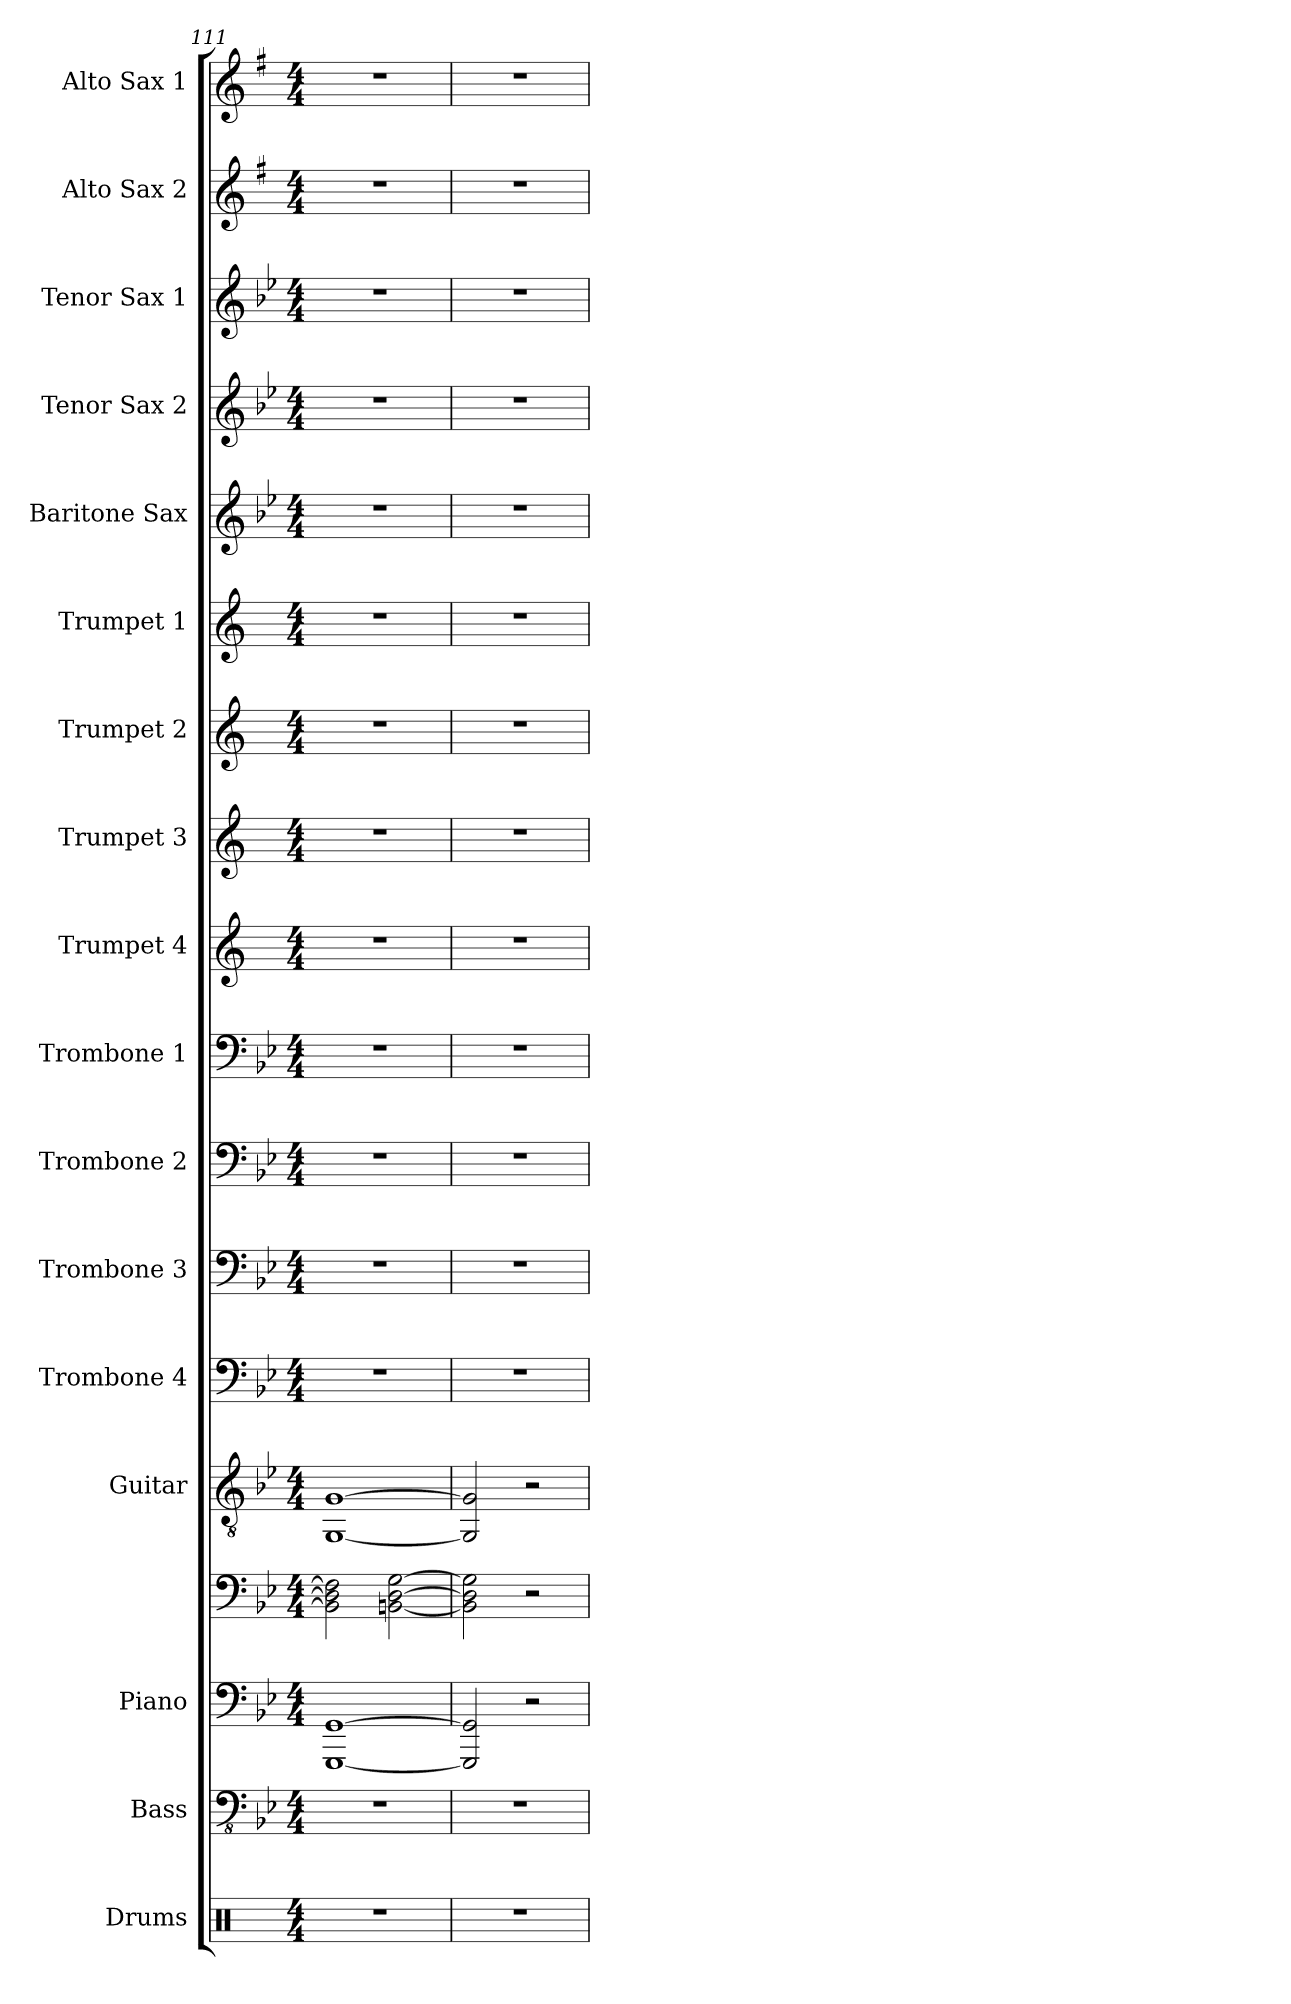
**kern	**kern	**kern	**kern	**kern	**kern	**kern	**kern	**kern	**kern	**kern	**kern	**kern	**kern	**kern	**kern	**kern	**kern
*part17	*part16	*part15	*part15	*part14	*part13	*part12	*part11	*part10	*part9	*part8	*part7	*part6	*part5	*part4	*part3	*part2	*part1
*staff18	*staff17	*staff16	*staff15	*staff14	*staff13	*staff12	*staff11	*staff10	*staff9	*staff8	*staff7	*staff6	*staff5	*staff4	*staff3	*staff2	*staff1
*I"Drums	*I"Bass	*I"Piano	*	*I"Guitar	*I"Trombone 4	*I"Trombone 3	*I"Trombone 2	*I"Trombone 1	*I"Trumpet 4	*I"Trumpet 3	*I"Trumpet 2	*I"Trumpet 1	*I"Baritone Sax	*I"Tenor Sax 2	*I"Tenor Sax 1	*I"Alto Sax 2	*I"Alto Sax 1
*I'Drums	*I'Bass	*I'Piano	*	*I'Gtr.	*I'Tbn. 4	*I'Tbn. 3	*I'Tbn. 2	*I'Tbn. 1	*I'Tpt. 4	*I'Tpt. 3	*I'Tpt. 2	*I'Tpt. 1	*I'Bari	*I'Tenor 2	*I'Tenor 1	*I'Alto 2	*I'Alto 1
*clefX	*clefFv4	*clefF4	*clefF4	*clefGv2	*clefF4	*clefF4	*clefF4	*clefF4	*clefG2	*clefG2	*clefG2	*clefG2	*clefG2	*clefG2	*clefG2	*clefG2	*clefG2
*	*	*	*	*	*	*	*	*	*ITrd1c2	*ITrd1c2	*ITrd1c2	*ITrd1c2	*ITrd12c21	*ITrd8c14	*ITrd8c14	*ITrd5c9	*ITrd5c9
*k[]	*k[b-e-]	*k[b-e-]	*k[b-e-]	*k[b-e-]	*k[b-e-]	*k[b-e-]	*k[b-e-]	*k[b-e-]	*k[b-e-]	*k[b-e-]	*k[b-e-]	*k[b-e-]	*k[b-e-]	*k[b-e-]	*k[b-e-]	*k[b-e-]	*k[b-e-]
*M4/4	*M4/4	*M4/4	*M4/4	*M4/4	*M4/4	*M4/4	*M4/4	*M4/4	*M4/4	*M4/4	*M4/4	*M4/4	*M4/4	*M4/4	*M4/4	*M4/4	*M4/4
=111	=111	=111	=111	=111	=111	=111	=111	=111	=111	=111	=111	=111	=111	=111	=111	=111	=111
1r	1r	[1GGG [1GG	2BB\] 2D\] 2F#\]	[1GG [1G	1r	1r	1r	1r	1r	1r	1r	1r	1r	1r	1r	1r	1r
.	.	.	[2BBn\ [2D\ [2G\	.	.	.	.	.	.	.	.	.	.	.	.	.	.
=112	=112	=112	=112	=112	=112	=112	=112	=112	=112	=112	=112	=112	=112	=112	=112	=112	=112
1r	1r	2GGG/] 2GG/]	2BB\] 2D\] 2G\]	2GG/] 2G/]	1r	1r	1r	1r	1r	1r	1r	1r	1r	1r	1r	1r	1r
.	.	2r	2r	2r	.	.	.	.	.	.	.	.	.	.	.	.	.
=	=	=	=	=	=	=	=	=	=	=	=	=	=	=	=	=	=
*-	*-	*-	*-	*-	*-	*-	*-	*-	*-	*-	*-	*-	*-	*-	*-	*-	*-
